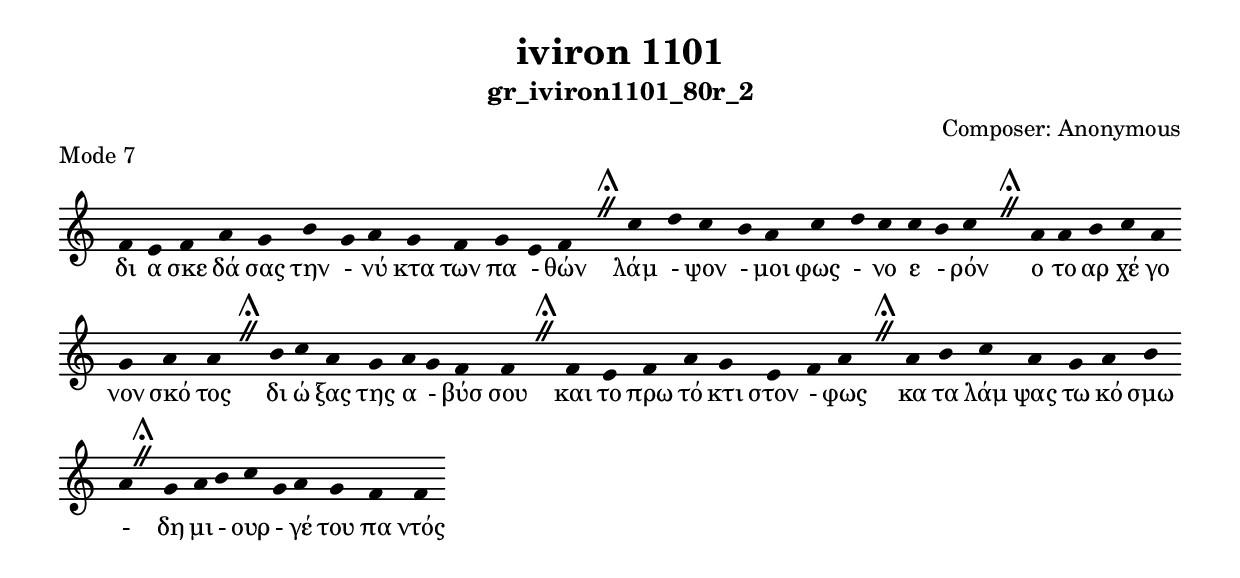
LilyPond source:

\include "gregorian.ly"

	\header {
 	  title = "iviron 1101"
	  subtitle = "gr_iviron1101_80r_2"
	  composer = "Composer: Αnonymous"
	  piece = "Mode 7"
	}

	chant = {
	  f'4 e'4 f'4 a'4 g'4 b'4 g'4 a'4 g'4 f'4 g'4 e'4 f'4 \divisioMaior
 c''4 d''4 c''4 b'4 a'4 c''4 d''4 c''4 c''4 b'4 c''4 \divisioMaior
 a'4 a'4 b'4 c''4 a'4 g'4 a'4 a'4 \divisioMaior
 b'4 c''4 a'4 g'4 a'4 g'4 f'4 f'4 \divisioMaior
 f'4 e'4 f'4 a'4 g'4 e'4 f'4 a'4 \divisioMaior
 a'4 b'4 c''4 a'4 g'4 a'4 b'4 a'4 \divisioMaior
 g'4 a'4 b'4 c''4 g'4 a'4 g'4 f'4 f'4\finalis
	}

	verba = \lyricmode {δι α σκε δά σας την - νύ κτα των πα - θών 
λάμ - ψον - μοι φως - νο ε - ρόν 
ο το αρ χέ γο νον σκό τος 
δι ώ ξας της α - βύσ σου 
και το πρω τό κτι στον - φως 
κα τα λάμ ψας τω κό σμω - 
δη μι - ουρ - γέ του πα ντός 
	}


	\score {
	  \new Staff <<
	  \new Voice = "melody" \chant
	  \new Lyrics = "one" \lyricsto melody \verba
	  >>
	  \layout {
	    \context {
	      \Staff
	      \remove "Time_signature_engraver"
	      \remove "Bar_engraver"
	    }
	    \context {
	      \Voice
	      \remove "Stem_engraver"
	    }
	  }
	}